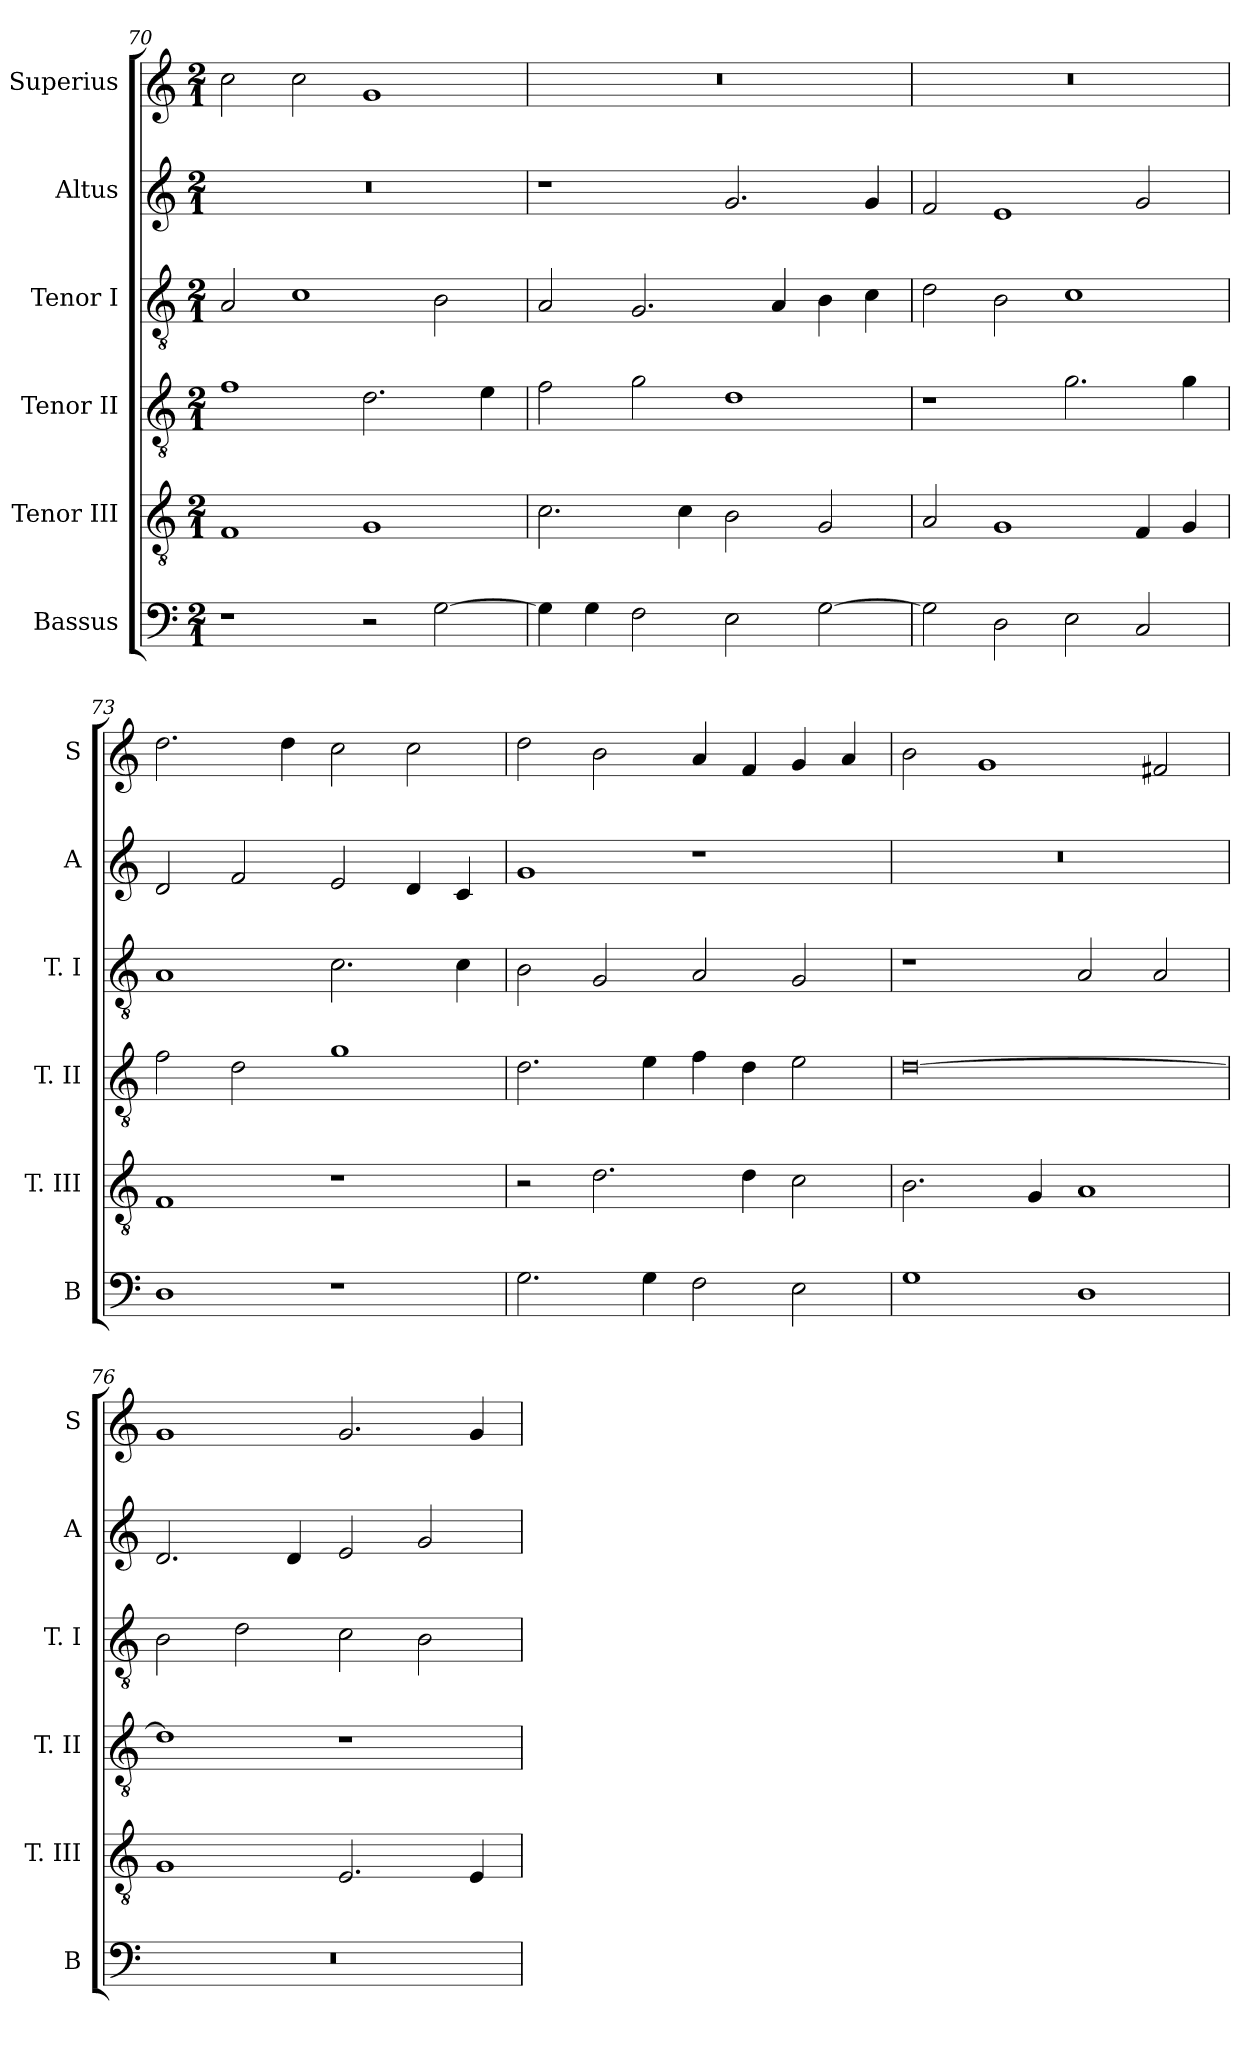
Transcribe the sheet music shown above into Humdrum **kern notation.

**kern	**kern	**kern	**kern	**kern	**kern
*part6	*part5	*part4	*part3	*part2	*part1
*staff6	*staff5	*staff4	*staff3	*staff2	*staff1
*I"Bassus	*I"Tenor III	*I"Tenor II	*I"Tenor I	*I"Altus	*I"Superius
*I'B	*I'T. III	*I'T. II	*I'T. I	*I'A	*I'S
*clefF4	*clefGv2	*clefGv2	*clefGv2	*clefG2	*clefG2
*k[]	*k[]	*k[]	*k[]	*k[]	*k[]
*C:	*C:	*C:	*C:	*C:	*C:
*M2/1	*M2/1	*M2/1	*M2/1	*M2/1	*M2/1
=70	=70	=70	=70	=70	=70
1r	1F	1f	2A	0r	2cc
.	.	.	1c	.	2cc
2r	1G	2.d	.	.	1g
[2G	.	.	2B	.	.
.	.	4e	.	.	.
=71	=71	=71	=71	=71	=71
4G]	2.c	2f	2A	1r	0r
4G	.	.	.	.	.
2F	.	2g	2.G	.	.
.	4c	.	.	.	.
2E	2B	1d	.	2.g	.
.	.	.	4A	.	.
[2G	2G	.	4B	.	.
.	.	.	4c	4g	.
=72	=72	=72	=72	=72	=72
2G]	2A	1r	2d	2f	0r
2D	1G	.	2B	1e	.
2E	.	2.g	1c	.	.
2C	4F	.	.	2g	.
.	4G	4g	.	.	.
=73	=73	=73	=73	=73	=73
1D	1F	2f	1A	2d	2.dd
.	.	2d	.	2f	.
.	.	.	.	.	4dd
1r	1r	1g	2.c	2e	2cc
.	.	.	.	4d	2cc
.	.	.	4c	4c	.
=74	=74	=74	=74	=74	=74
2.G	2r	2.d	2B	1g	2dd
.	2.d	.	2G	.	2b
4G	.	4e	.	.	.
2F	.	4f	2A	1r	4a
.	4d	4d	.	.	4f
2E	2c	2e	2G	.	4g
.	.	.	.	.	4a
=75	=75	=75	=75	=75	=75
1G	2.B	[0d	1r	0r	2b
.	.	.	.	.	1g
.	4G	.	.	.	.
1D	1A	.	2A	.	.
.	.	.	2A	.	2f#X
=76	=76	=76	=76	=76	=76
0r	1G	1d]	2B	2.d	1g
.	.	.	2d	.	.
.	.	.	.	4d	.
.	2.E	1r	2c	2e	2.g
.	.	.	2B	2g	.
.	4E	.	.	.	4g
=	=	=	=	=	=
*-	*-	*-	*-	*-	*-
